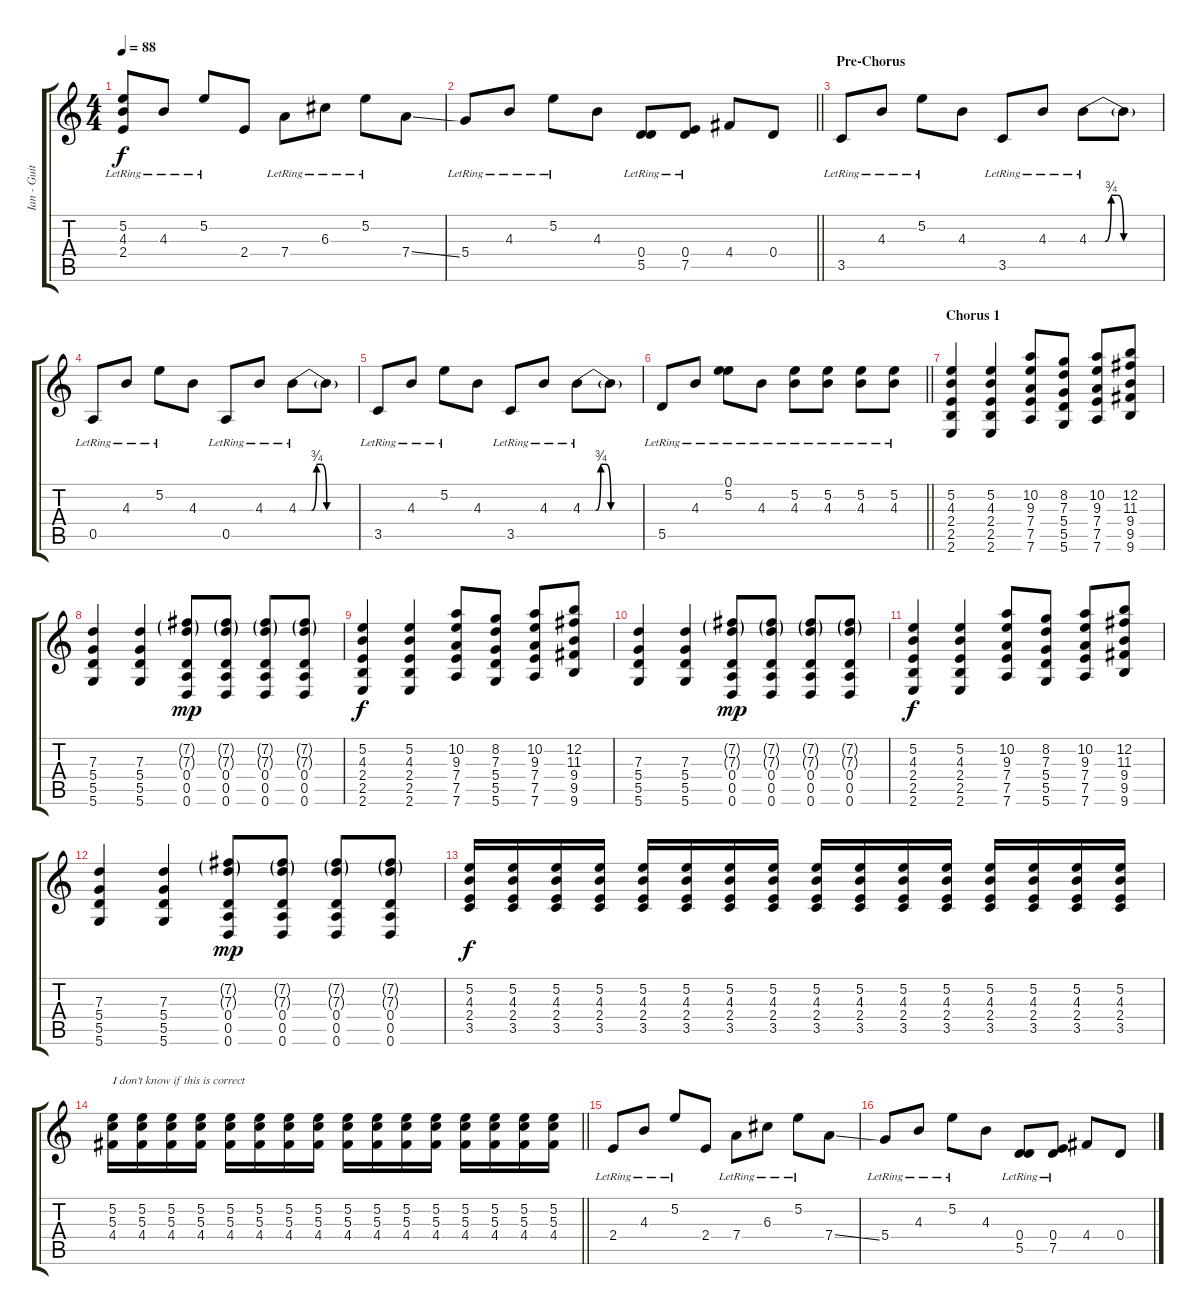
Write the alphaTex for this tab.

\track ("Ian - Guitar" "Ian - Guit") {instrument overdrivenguitar}
\staff {score tabs}
\tuning (E4 B3 G3 D3 A2 D2) {hide}
\ts (4 4)
\tempo 88
\clef g2
\ks c
(5.2 4.3 2.4{lr}).8{dy f} 4.3{lr}.8 5.2{lr}.8 2.4.8 7.4{lr}.8 6.3{lr}.8 5.2{lr}.8 7.4{ss}.8 |
\barLineRight lightlight
5.4{lr}.8 4.3{lr}.8 5.2{lr}.8 4.3.8 (0.4{lr} 5.5).8 (0.4{lr} 7.5).8 4.4.8 0.4.8 |
\section ("" "Pre-Chorus")
3.5{lr}.8 4.3{lr}.8 5.2{lr}.8 4.3.8 3.5{lr}.8 4.3{lr}.8 4.3{be (custom 0 0 5 0 10 0 13 0 18 3 23 3 28 0 60 0) lr}.8 4.3{t}.8 |
0.5{lr}.8 4.3{lr}.8 5.2{lr}.8 4.3.8 0.5{lr}.8 4.3{lr}.8 4.3{be (custom 0 0 5 0 10 0 13 0 18 3 23 3 28 0 60 0) lr}.8 4.3{t}.8 |
3.5{lr}.8 4.3{lr}.8 5.2{lr}.8 4.3.8 3.5{lr}.8 4.3{lr}.8 4.3{be (custom 0 0 5 0 10 0 13 0 18 3 23 3 28 0 60 0) lr}.8 4.3{t}.8 |
\barLineRight lightlight
5.5{lr}.8 4.3{lr}.8 (0.1{lr} 5.2{lr}).8 4.3{lr}.8 (5.2{lr} 4.3).8 (5.2{lr} 4.3).8 (5.2{lr} 4.3).8 (5.2{lr} 4.3).8 |
\section ("" "Chorus 1")
(5.2 4.3 2.4 2.5 2.6).4 (5.2 4.3 2.4 2.5 2.6).4 (10.2 9.3 7.4 7.5 7.6).8 (8.2 7.3 5.4 5.5 5.6).8 (10.2 9.3 7.4 7.5 7.6).8 (12.2 11.3 9.4 9.5 9.6).8 |
(7.3 5.4 5.5 5.6).4 (7.3 5.4 5.5 5.6).4 (7.2{g} 7.3{g} 0.4 0.5 0.6).8{dy mp} (7.2{g} 7.3{g} 0.4 0.5 0.6).8 (7.2{g} 7.3{g} 0.4 0.5 0.6).8 (7.2{g} 7.3{g} 0.4 0.5 0.6).8 |
(5.2 4.3 2.4 2.5 2.6).4{dy f} (5.2 4.3 2.4 2.5 2.6).4 (10.2 9.3 7.4 7.5 7.6).8 (8.2 7.3 5.4 5.5 5.6).8 (10.2 9.3 7.4 7.5 7.6).8 (12.2 11.3 9.4 9.5 9.6).8 |
(7.3 5.4 5.5 5.6).4 (7.3 5.4 5.5 5.6).4 (7.2{g} 7.3{g} 0.4 0.5 0.6).8{dy mp} (7.2{g} 7.3{g} 0.4 0.5 0.6).8 (7.2{g} 7.3{g} 0.4 0.5 0.6).8 (7.2{g} 7.3{g} 0.4 0.5 0.6).8 |
(5.2 4.3 2.4 2.5 2.6).4{dy f} (5.2 4.3 2.4 2.5 2.6).4 (10.2 9.3 7.4 7.5 7.6).8 (8.2 7.3 5.4 5.5 5.6).8 (10.2 9.3 7.4 7.5 7.6).8 (12.2 11.3 9.4 9.5 9.6).8 |
(7.3 5.4 5.5 5.6).4 (7.3 5.4 5.5 5.6).4 (7.2{g} 7.3{g} 0.4 0.5 0.6).8{dy mp} (7.2{g} 7.3{g} 0.4 0.5 0.6).8 (7.2{g} 7.3{g} 0.4 0.5 0.6).8 (7.2{g} 7.3{g} 0.4 0.5 0.6).8 |
(5.2 4.3 2.4 3.5).16{dy f} (5.2 4.3 2.4 3.5).16 (5.2 4.3 2.4 3.5).16 (5.2 4.3 2.4 3.5).16 (5.2 4.3 2.4 3.5).16 (5.2 4.3 2.4 3.5).16 (5.2 4.3 2.4 3.5).16 (5.2 4.3 2.4 3.5).16 (5.2 4.3 2.4 3.5).16 (5.2 4.3 2.4 3.5).16 (5.2 4.3 2.4 3.5).16 (5.2 4.3 2.4 3.5).16 (5.2 4.3 2.4 3.5).16 (5.2 4.3 2.4 3.5).16 (5.2 4.3 2.4 3.5).16 (5.2 4.3 2.4 3.5).16 |
\barLineRight lightlight
(5.2 5.3 4.4).16{txt "I don't know if this is correct"} (5.2 5.3 4.4).16 (5.2 5.3 4.4).16 (5.2 5.3 4.4).16 (5.2 5.3 4.4).16 (5.2 5.3 4.4).16 (5.2 5.3 4.4).16 (5.2 5.3 4.4).16 (5.2 5.3 4.4).16 (5.2 5.3 4.4).16 (5.2 5.3 4.4).16 (5.2 5.3 4.4).16 (5.2 5.3 4.4).16 (5.2 5.3 4.4).16 (5.2 5.3 4.4).16 (5.2 5.3 4.4).16 |
\section ("" "")
2.4{lr}.8{volume 12} 4.3{lr}.8 5.2{lr}.8 2.4.8 7.4{lr}.8 6.3{lr}.8 5.2{lr}.8 7.4{ss}.8 |
5.4{lr}.8 4.3{lr}.8 5.2{lr}.8 4.3.8 (0.4{lr} 5.5).8 (0.4{lr} 7.5).8 4.4.8 0.4.8
